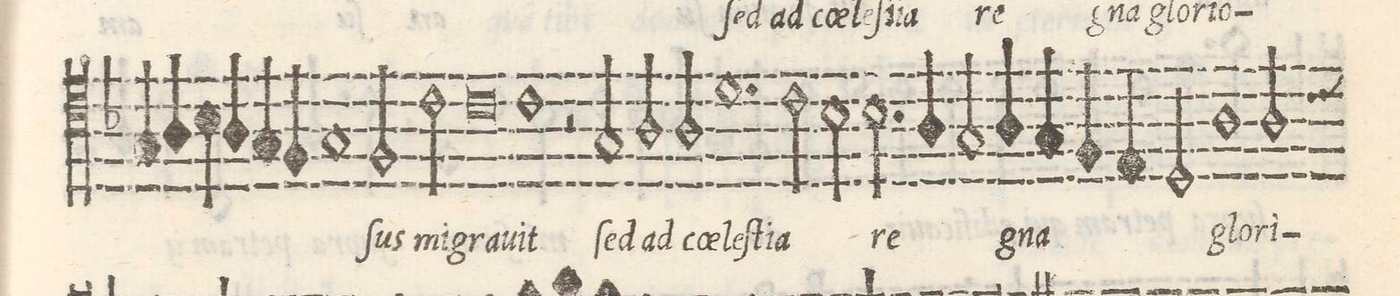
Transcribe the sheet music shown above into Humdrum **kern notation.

**kern	**text
*I"TENOR	*
*clefC4	*
*k[b-]	*
*met(C|)	*
*M2/1	*
4G/	.
4A/	.
=56-	=56-
4B-\	.
4A/	.
4G/	.
4F/	.
1G	.
=57-	=57-
2F/	-ſus
2c\	mi-
0c	-gra-
=58-	=58-
1c	-uit
=59-	=59-
2r	.
2G/	ſed
2A/	ad
2A/	coe-
=60-	=60-
1.d	-le-
2c\	-ſti-
=61-	=61-
2B-\	-a
2.B-\	re-
4A/	.
2G/	.
=62-	=62-
4A/	-gna
4G/	.
4F/	.
4E/	.
2D/	.
1A\	glo-
=63-	=63-
2A/	-ri-
*custos:c	*
*-	*-
